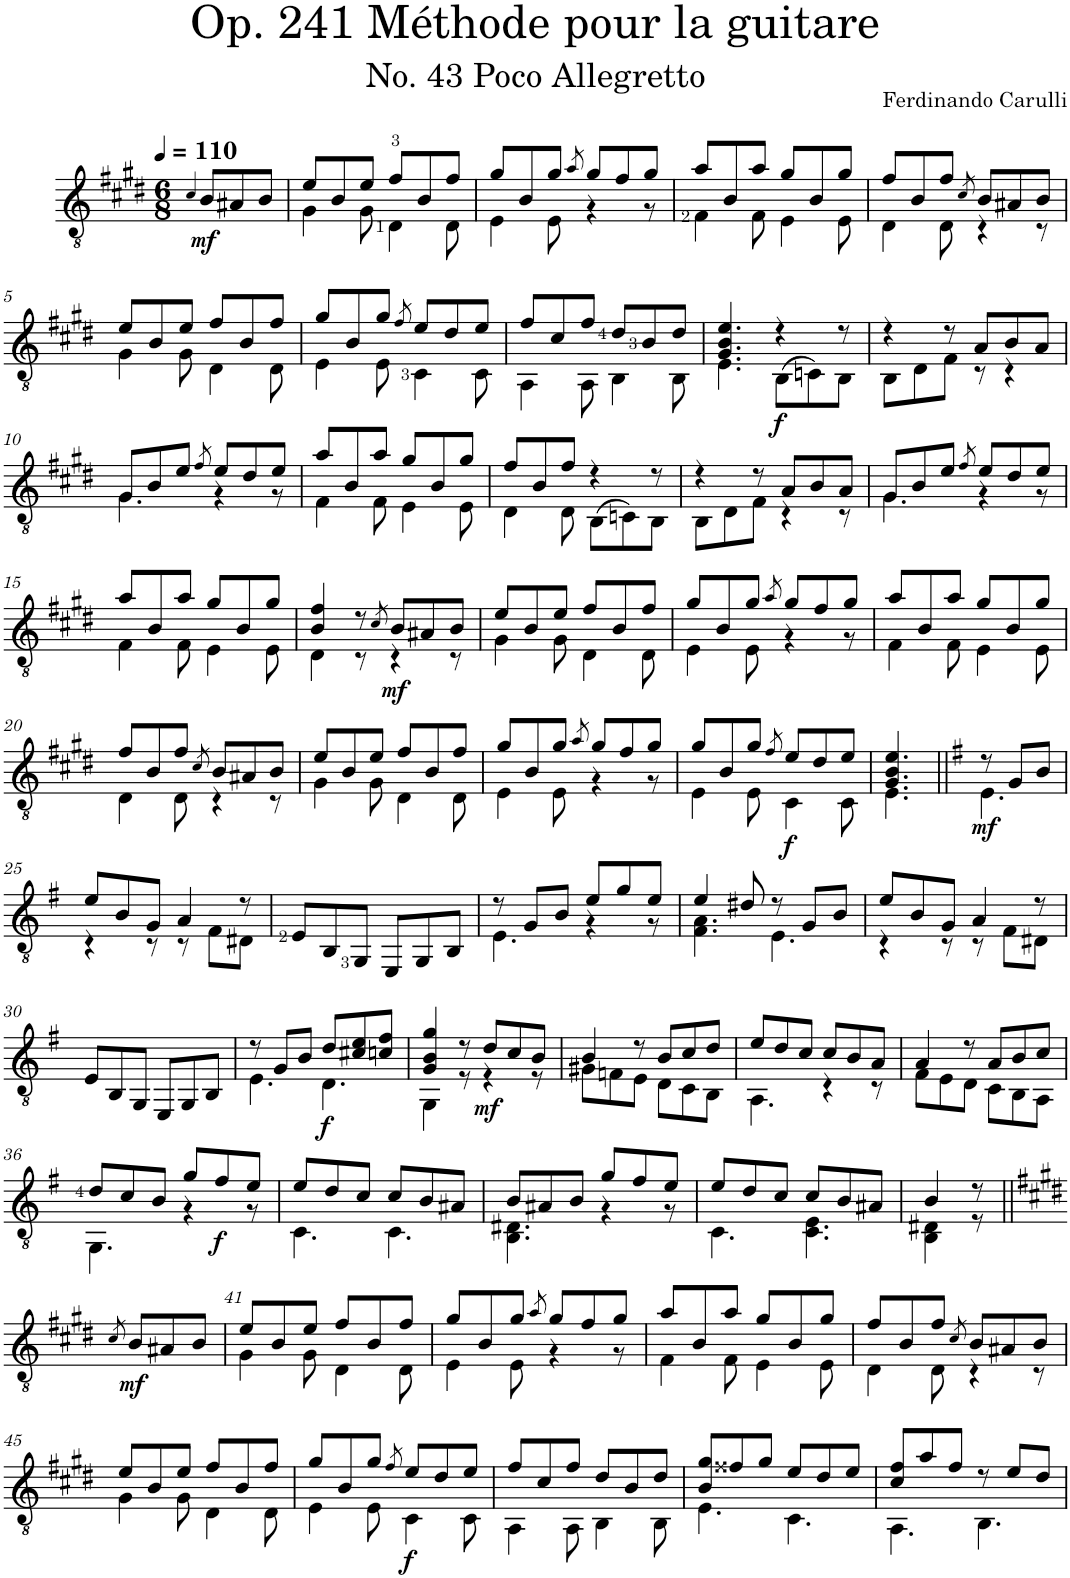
**kern	**dynam
*part1	*part1
*staff1	*staff1
*I"Classical Guitar	*
*clefGv2	*
*k[f#c#g#d#]	*
*E:	*
*M6/8	*
*MM110	*
=	=
4qc#/	.
!	!LO:DY:b
8B/L	mf
8A#X/	.
8B/J	.
=1	=1
*^	*
8e/L	4G#\	.
8B/	.	.
8e/J	8G#\	.
8f#/L	4D#\	.
8B/	.	.
8f#/J	8D#\	.
=2	=2	=2
8g#/L	4E\	.
8B/	.	.
8g#/J	8E\	.
8qa/	.	.
8g#/L	4r	.
8f#/	.	.
8g#/J	8r	.
=3	=3	=3
8a/L	4F#\	.
8B/	.	.
8a/J	8F#\	.
8g#/L	4E\	.
8B/	.	.
8g#/J	8E\	.
=4	=4	=4
8f#/L	4D#\	.
8B/	.	.
8f#/J	8D#\	.
8qc#/	.	.
8B/L	4r	.
8A#X/	.	.
8B/J	8r	.
!!LO:LB:g=z	!!
=5	=5	=5
8e/L	4G#\	.
8B/	.	.
8e/J	8G#\	.
8f#/L	4D#\	.
8B/	.	.
8f#/J	8D#\	.
=6	=6	=6
8g#/L	4E\	.
8B/	.	.
8g#/J	8E\	.
8qf#/	.	.
8e/L	4C#\	.
8d#/	.	.
8e/J	8C#\	.
=7	=7	=7
8f#/L	4AA\	.
8c#/	.	.
8f#/J	8AA\	.
8d#/L	4BB\	.
8B/	.	.
8d#/J	8BB\	.
=8	=8	=8
4.E\	4.G#/ 4.B/ 4.e/	.
!	!	!LO:DY:b
4r	(>8BB\L	f
.	8Cn\)	.
8r	8BB\J	.
=9	=9	=9
4r	8BB\L	.
.	8D#\	.
8r	8F#\J	.
8A/L	8r	.
8B/	4r	.
8A/J	.	.
!!LO:LB:g=z	!!
=10	=10	=10
8G#/L	4.G#\	.
8B/	.	.
8e/J	.	.
8qf#/	.	.
8e/L	4r	.
8d#/	.	.
8e/J	8r	.
=11	=11	=11
8a/L	4F#\	.
8B/	.	.
8a/J	8F#\	.
8g#/L	4E\	.
8B/	.	.
8g#/J	8E\	.
=12	=12	=12
8f#/L	4D#\	.
8B/	.	.
8f#/J	8D#\	.
4r	(>8BB\L	.
.	8Cn\)	.
8r	8BB\J	.
=13	=13	=13
4r	8BB\L	.
.	8D#\	.
8r	8F#\J	.
8A/L	4r	.
8B/	.	.
8A/J	8r	.
=14	=14	=14
8G#/L	4.G#\	.
8B/	.	.
8e/J	.	.
8qf#/	.	.
8e/L	4r	.
8d#/	.	.
8e/J	8r	.
!!LO:LB:g=z	!!
=15	=15	=15
8a/L	4F#\	.
8B/	.	.
8a/J	8F#\	.
8g#/L	4E\	.
8B/	.	.
8g#/J	8E\	.
=16	=16	=16
4B/ 4f#/	4D#\	.
8r	8r	.
8qc#/	.	.
!	!	!LO:DY:b
8B/L	4r	mf
8A#X/	.	.
8B/J	8r	.
=17	=17	=17
8e/L	4G#\	.
8B/	.	.
8e/J	8G#\	.
8f#/L	4D#\	.
8B/	.	.
8f#/J	8D#\	.
=18	=18	=18
8g#/L	4E\	.
8B/	.	.
8g#/J	8E\	.
8qa/	.	.
8g#/L	4r	.
8f#/	.	.
8g#/J	8r	.
=19	=19	=19
8a/L	4F#\	.
8B/	.	.
8a/J	8F#\	.
8g#/L	4E\	.
8B/	.	.
8g#/J	8E\	.
!!LO:LB:g=z	!!
=20	=20	=20
8f#/L	4D#\	.
8B/	.	.
8f#/J	8D#\	.
8qc#/	.	.
8B/L	4r	.
8A#X/	.	.
8B/J	8r	.
=21	=21	=21
8e/L	4G#\	.
8B/	.	.
8e/J	8G#\	.
8f#/L	4D#\	.
8B/	.	.
8f#/J	8D#\	.
=22	=22	=22
8g#/L	4E\	.
8B/	.	.
8g#/J	8E\	.
8qa/	.	.
8g#/L	4r	.
8f#/	.	.
8g#/J	8r	.
=23	=23	=23
8g#/L	4E\	.
8B/	.	.
8g#/J	8E\	.
8qf#/	.	.
!	!	!LO:DY:b
8e/L	4C#\	f
8d#/	.	.
8e/J	8C#\	.
=24	=24	=24
4.E\	4.G#/ 4.B/ 4.e/	.
=24X1||	=24X1||	=24X1||
*k[f#]	*	*
*e:	*	*
!	!	!LO:DY:b
8r	4.E\	mf
8G/L	.	.
8B/J	.	.
!!LO:LB:g=z	!!
=25	=25	=25
8e/L	4r	.
8B/	.	.
8G/J	8r	.
4A/	8r	.
.	8F#\L	.
8r	8D#X\J	.
*v	*v	*
=26	=26
8E/L	.
8BB/	.
8GG/J	.
8EE/L	.
8GG/	.
8BB/J	.
=27	=27
*^	*
8r	4.E\	.
8G/L	.	.
8B/J	.	.
8e/L	4r	.
8g/	.	.
8e/J	8r	.
=28	=28	=28
4e/	4.F#\ 4.A\	.
8d#X/	.	.
8r	4.E\	.
8G/L	.	.
8B/J	.	.
=29	=29	=29
8e/L	4r	.
8B/	.	.
8G/J	8r	.
4A/	8r	.
.	8F#\L	.
8r	8D#X\J	.
*v	*v	*
!!LO:LB:g=z
=30	=30
8E/L	.
8BB/	.
8GG/J	.
8EE/L	.
8GG/	.
8BB/J	.
=31	=31
*^	*
8r	4.E\	.
8G/L	.	.
8B/J	.	.
!	!	!LO:DY:b
8d/L	4.D\	f
8c#X/ 8e/	.	.
8cn/ 8f#/J	.	.
=32	=32	=32
4G/ 4B/ 4g/	4GG\	.
8r	8r	.
!	!	!LO:DY:b
8d/L	4r	mf
8c/	.	.
8B/J	8r	.
=33	=33	=33
4B/	8G#X\L	.
.	8Fn\	.
8r	8E\J	.
8B/L	8D\L	.
8c/	8C\	.
8d/J	8BB\J	.
=34	=34	=34
8e/L	4.AA\	.
8d/	.	.
8c/J	.	.
8c/L	4r	.
8B/	.	.
8A/J	8r	.
=35	=35	=35
4A/	8F#\L	.
.	8E\	.
8r	8D\J	.
8A/L	8C\L	.
8B/	8BB\	.
8c/J	8AA\J	.
!!LO:LB:g=z	!!
=36	=36	=36
8d/L	4.GG\	.
8c/	.	.
8B/J	.	.
8g/L	4r	.
!	!	!LO:DY:b
8f#/	.	f
8e/J	8r	.
=37	=37	=37
8e/L	4.C\	.
8d/	.	.
8c/J	.	.
8c/L	4.C\	.
8B/	.	.
8A#X/J	.	.
=38	=38	=38
8B/L	4.BB\ 4.D#X\	.
8A#X/	.	.
8B/J	.	.
8g/L	4r	.
8f#/	.	.
8e/J	8r	.
=39	=39	=39
8e/L	4.C\	.
8d/	.	.
8c/J	.	.
8c/L	4.C\ 4.E\	.
8B/	.	.
8A#X/J	.	.
=40	=40	=40
4B/	4BB\ 4D#X\	.
8r	8r	.
*v	*v	*
!!LO:LB:g=z
=40X2||	=40X2||
*k[f#c#g#d#]	*
*E:	*
8qc#/	.
!	!LO:DY:b
8B/L	mf
8A#X/	.
8B/J	.
=41	=41
*^	*
8e/L	4G#\	.
8B/	.	.
8e/J	8G#\	.
8f#/L	4D#\	.
8B/	.	.
8f#/J	8D#\	.
=42	=42	=42
8g#/L	4E\	.
8B/	.	.
8g#/J	8E\	.
8qa/	.	.
8g#/L	4r	.
8f#/	.	.
8g#/J	8r	.
=43	=43	=43
8a/L	4F#\	.
8B/	.	.
8a/J	8F#\	.
8g#/L	4E\	.
8B/	.	.
8g#/J	8E\	.
=44	=44	=44
8f#/L	4D#\	.
8B/	.	.
8f#/J	8D#\	.
8qc#/	.	.
8B/L	4r	.
8A#X/	.	.
8B/J	8r	.
!!LO:LB:g=z	!!
=45	=45	=45
8e/L	4G#\	.
8B/	.	.
8e/J	8G#\	.
8f#/L	4D#\	.
8B/	.	.
8f#/J	8D#\	.
=46	=46	=46
8g#/L	4E\	.
8B/	.	.
8g#/J	8E\	.
8qf#/	.	.
!	!	!LO:DY:b
8e/L	4C#\	f
8d#/	.	.
8e/J	8C#\	.
=47	=47	=47
8f#/L	4AA\	.
8c#/	.	.
8f#/J	8AA\	.
8d#/L	4BB\	.
8B/	.	.
8d#/J	8BB\	.
=48	=48	=48
8B/ 8g#/L	4.E\	.
8f##X/	.	.
8g#/J	.	.
8e/L	4.C#\	.
8d#/	.	.
8e/J	.	.
=49	=49	=49
8c#/ 8f#/L	4.AA\	.
8a/	.	.
8f#/J	.	.
8r	4.BB\	.
8e/L	.	.
8d#/J	.	.
*v	*v	*
=	=
*-	*-
